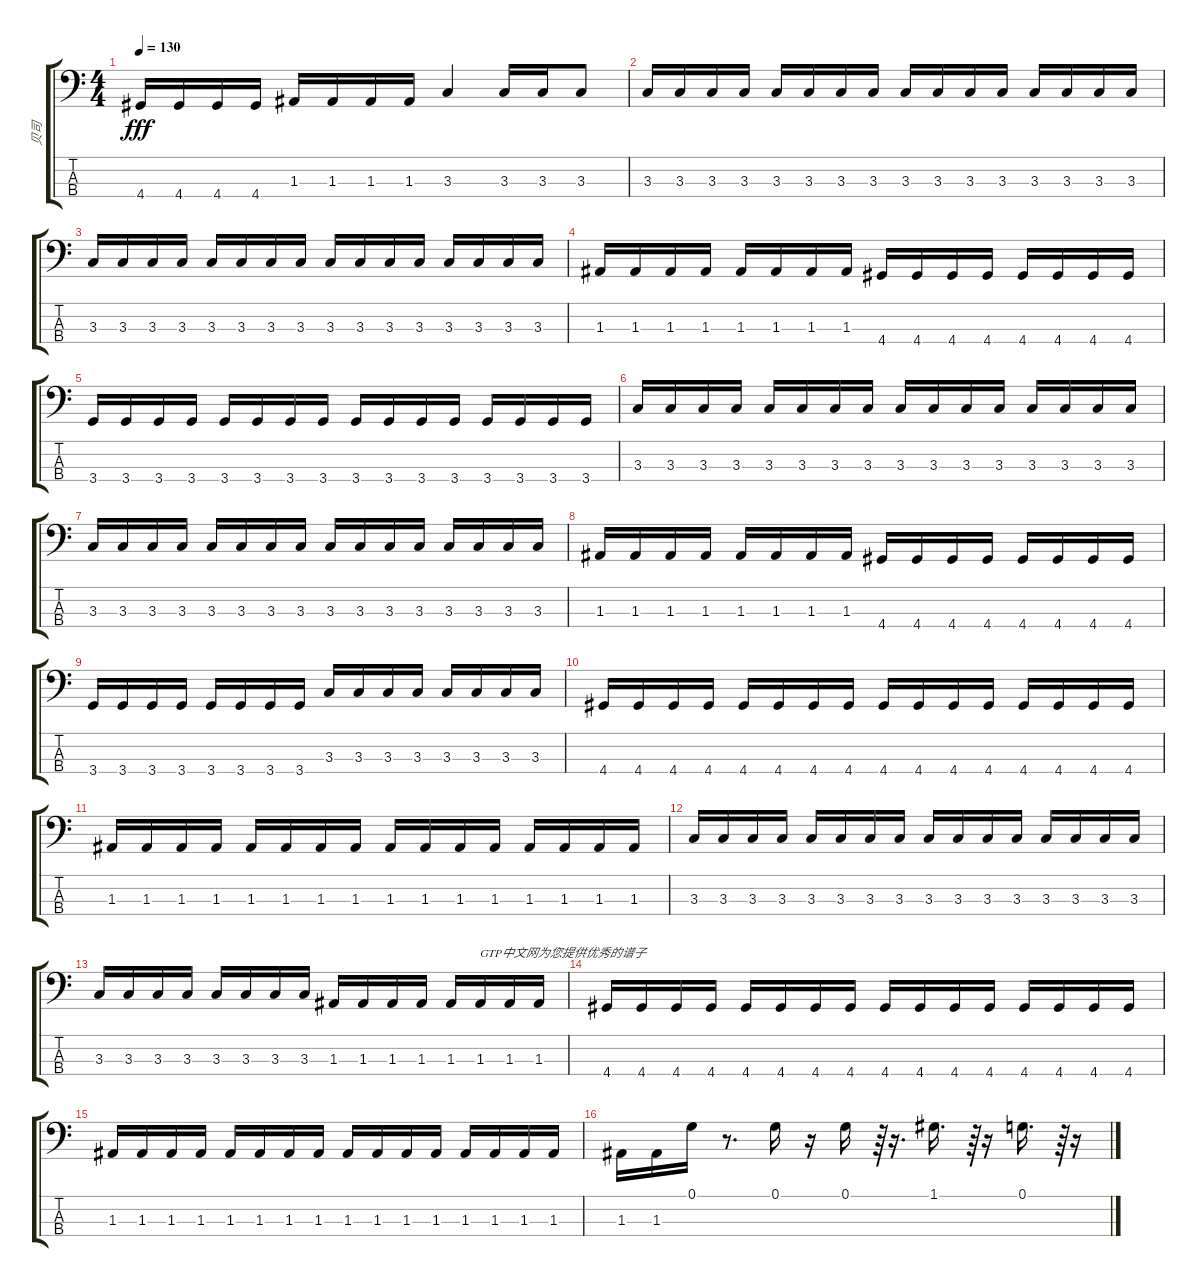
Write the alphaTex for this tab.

\track ("贝司" "贝司") {instrument electricbassfinger}
\staff {score tabs}
\tuning (G2 D2 A1 E1) {hide}
\ts (4 4)
\tempo 130
\clef f4
\ks c
4.4.16{dy fff} 4.4.16 4.4.16 4.4.16 1.3.16 1.3.16 1.3.16 1.3.16 3.3.4 3.3.16 3.3.16 3.3.8 |
3.3.16 3.3.16 3.3.16 3.3.16 3.3.16 3.3.16 3.3.16 3.3.16 3.3.16 3.3.16 3.3.16 3.3.16 3.3.16 3.3.16 3.3.16 3.3.16 |
3.3.16 3.3.16 3.3.16 3.3.16 3.3.16 3.3.16 3.3.16 3.3.16 3.3.16 3.3.16 3.3.16 3.3.16 3.3.16 3.3.16 3.3.16 3.3.16 |
1.3.16 1.3.16 1.3.16 1.3.16 1.3.16 1.3.16 1.3.16 1.3.16 4.4.16 4.4.16 4.4.16 4.4.16 4.4.16 4.4.16 4.4.16 4.4.16 |
3.4.16 3.4.16 3.4.16 3.4.16 3.4.16 3.4.16 3.4.16 3.4.16 3.4.16 3.4.16 3.4.16 3.4.16 3.4.16 3.4.16 3.4.16 3.4.16 |
3.3.16 3.3.16 3.3.16 3.3.16 3.3.16 3.3.16 3.3.16 3.3.16 3.3.16 3.3.16 3.3.16 3.3.16 3.3.16 3.3.16 3.3.16 3.3.16 |
3.3.16 3.3.16 3.3.16 3.3.16 3.3.16 3.3.16 3.3.16 3.3.16 3.3.16 3.3.16 3.3.16 3.3.16 3.3.16 3.3.16 3.3.16 3.3.16 |
1.3.16 1.3.16 1.3.16 1.3.16 1.3.16 1.3.16 1.3.16 1.3.16 4.4.16 4.4.16 4.4.16 4.4.16 4.4.16 4.4.16 4.4.16 4.4.16 |
3.4.16 3.4.16 3.4.16 3.4.16 3.4.16 3.4.16 3.4.16 3.4.16 3.3.16 3.3.16 3.3.16 3.3.16 3.3.16 3.3.16 3.3.16 3.3.16 |
4.4.16 4.4.16 4.4.16 4.4.16 4.4.16 4.4.16 4.4.16 4.4.16 4.4.16 4.4.16 4.4.16 4.4.16 4.4.16 4.4.16 4.4.16 4.4.16 |
1.3.16 1.3.16 1.3.16 1.3.16 1.3.16 1.3.16 1.3.16 1.3.16 1.3.16 1.3.16 1.3.16 1.3.16 1.3.16 1.3.16 1.3.16 1.3.16 |
3.3.16 3.3.16 3.3.16 3.3.16 3.3.16 3.3.16 3.3.16 3.3.16 3.3.16 3.3.16 3.3.16 3.3.16 3.3.16 3.3.16 3.3.16 3.3.16 |
3.3.16 3.3.16 3.3.16 3.3.16 3.3.16 3.3.16 3.3.16 3.3.16 1.3.16 1.3.16 1.3.16 1.3.16 1.3.16 1.3.16{txt "GTP中文网为您提供优秀的谱子"} 1.3.16 1.3.16 |
4.4.16 4.4.16 4.4.16 4.4.16 4.4.16 4.4.16 4.4.16 4.4.16 4.4.16 4.4.16 4.4.16 4.4.16 4.4.16 4.4.16 4.4.16 4.4.16 |
1.3.16 1.3.16 1.3.16 1.3.16 1.3.16 1.3.16 1.3.16 1.3.16 1.3.16 1.3.16 1.3.16 1.3.16 1.3.16 1.3.16 1.3.16 1.3.16 |
1.3.16 1.3.16 0.1.16 r.8{d} 0.1.16 r.16 0.1.16 r.64{tu (3 2)} r.16{d} 1.1.16{d} r.64{tu (3 2)} r.16 0.1.16{d} r.64{tu (3 2)} r.16
